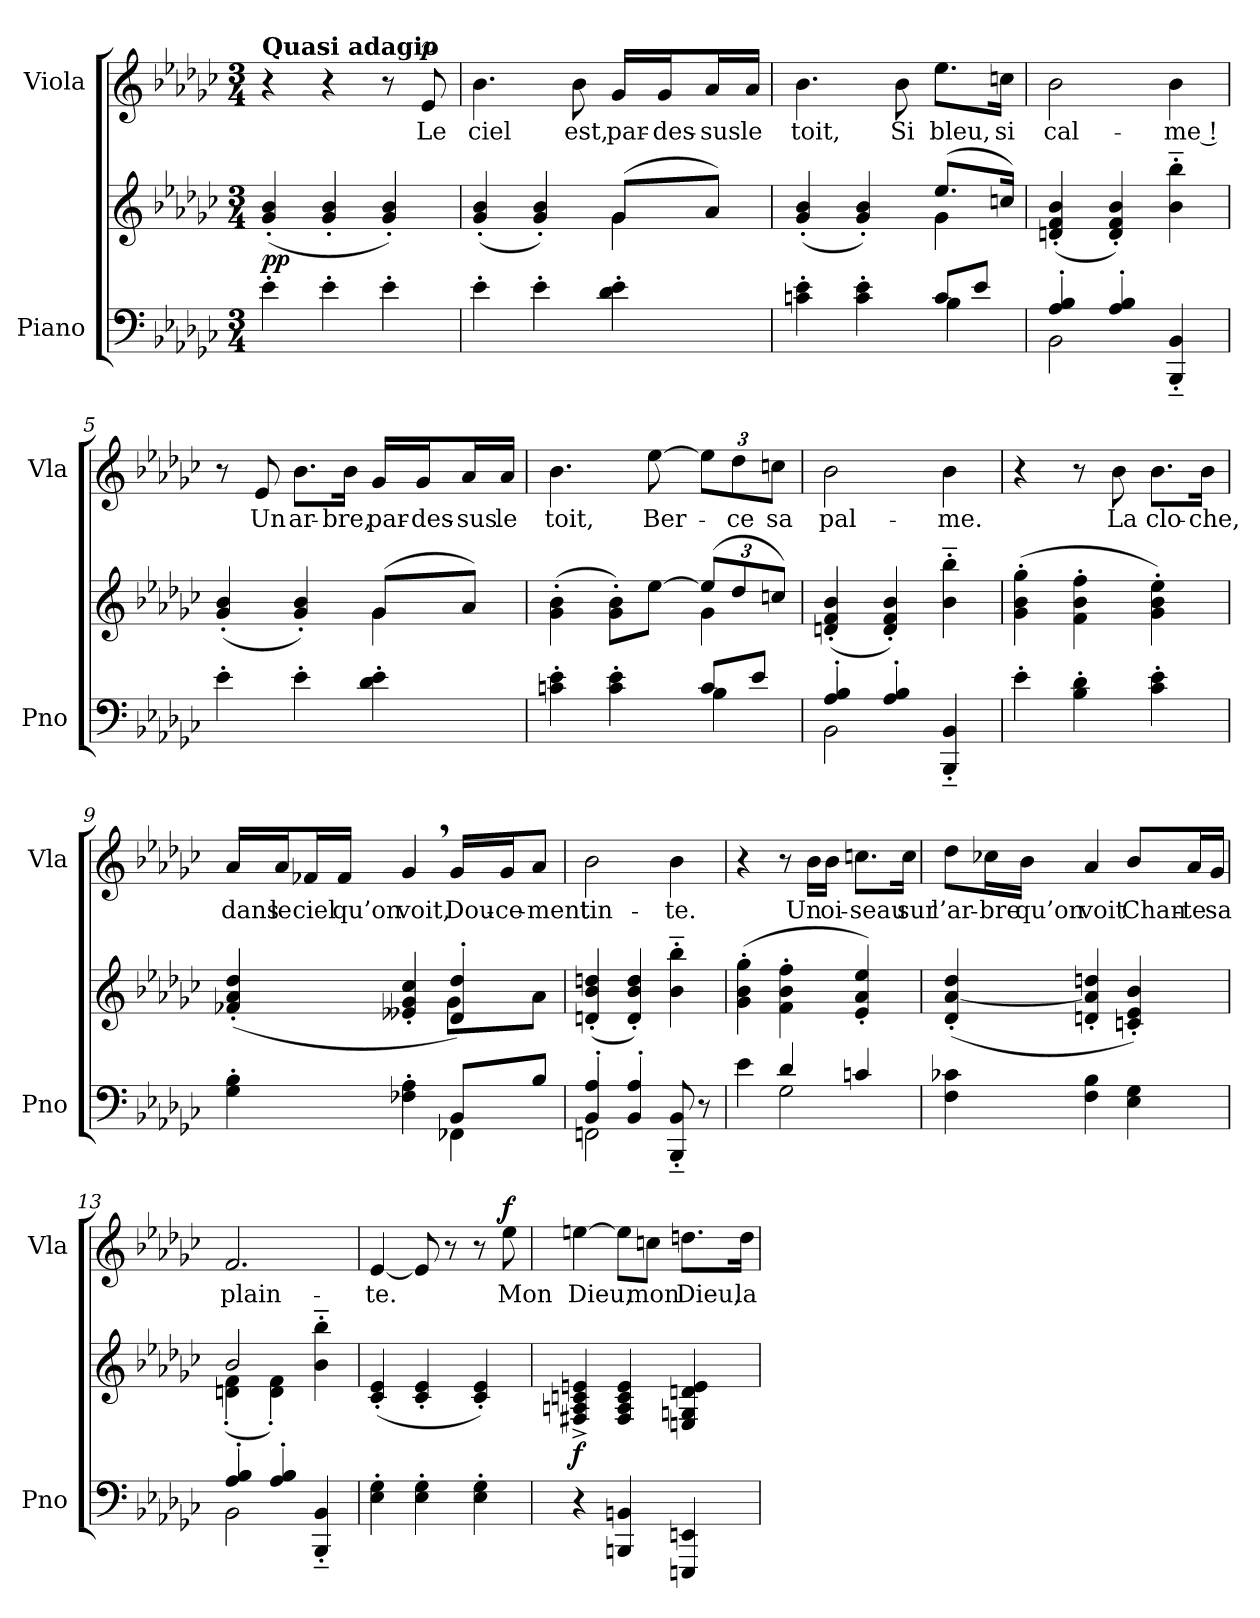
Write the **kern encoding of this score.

**kern	**kern	**dynam	**kern	**text	**dynam
*part2	*part2	*part2	*part1	*part1	*part1
*staff3	*staff2	*staff2/3	*staff1	*staff1	*staff1
*I"Piano	*	*	*I"Viola	*	*
*I'Pno	*	*	*I'Vla	*	*
*clefF4	*clefG2	*	*clefG2	*	*
*k[b-e-a-d-g-c-]	*k[b-e-a-d-g-c-]	*	*k[b-e-a-d-g-c-]	*	*
*M3/4	*M3/4	*	*M3/4	*	*
*MM60	*MM60	*	*MM60	*	*
=1	=1	=1	=1	=1	=1
!	!	!	!LO:TX:a:B:t=Quasi adagio	!	!
!	!	!LO:DY:b	!	!	!
4e-'\	(>4g-/'> 4b-/'>	pp	4r	.	.
4e-'\	4g-/'> 4b-/'>	.	4r	.	.
4e-'\	4g-/'> 4b-/'>)	.	8r	.	.
!	!	!	!	!LO:LY:b	!LO:DY:a
.	.	.	8e-/	Le	p
=2	=2	=2	=2	=2	=2
*	*^	*	*	*	*
!	!	!	!	!	!LO:LY:b	!
4e-'\	(>4g-/'> 4b-/'>	2ryy	.	4.b-\	ciel	.
4e-'\	4g-/'> 4b-/'>)	.	.	.	.	.
!	!	!	!	!	!LO:LY:b	!
.	.	.	.	8b-\	est,	.
!	!	!	!	!	!LO:LY:b	!
4d-\' 4e-\'	(8g-/L	4g-\	.	16g-/LL	par-	.
!	!	!	!	!	!LO:LY:b	!
.	.	.	.	16g-/J	-des-	.
!	!	!	!	!	!LO:LY:b	!
.	8a-/J)	.	.	16a-/L	-sus	.
!	!	!	!	!	!LO:LY:b	!
.	.	.	.	16a-/JJ	le	.
=3	=3	=3	=3	=3	=3	=3
*^	*	*	*	*	*	*
!	!	!	!	!	!	!LO:LY:b	!
4cn\' 4e-\'	2ryy	(>4g-/'> 4b-/'>	2ryy	.	4.b-\	toit,	.
4c\' 4e-\'	.	4g-/'> 4b-/'>)	.	.	.	.	.
!	!	!	!	!	!	!LO:LY:b	!
.	.	.	.	.	8b-\	Si	.
!	!	!	!	!	!	!LO:LY:b	!
8c/L	4B-\	(8.ee-/L	4g-\	.	8.ee-\L	bleu,	.
8e-/J	.	.	.	.	.	.	.
!	!	!	!	!	!	!LO:LY:b	!
.	.	16ccn/Jk)	.	.	16ccn\Jk	si	.
*	*	*v	*v	*	*	*	*
=4	=4	=4	=4	=4	=4	=4
!	!	!	!	!	!LO:LY:b	!
4A-/' 4B-/'	2BB-\	(>4dn/'> 4f/'> 4b-/'>	.	2b-\	cal-	.
4A-/' 4B-/'	.	4d/'> 4f/'> 4b-/'>)	.	.	.	.
!	!	!	!	!	!LO:LY:b	!
4BBB-/'>~> 4BB-/'>~>	4ryy	4b-\'~ 4bb-\'~	.	4b-\	-me !	.
*v	*v	*	*	*	*	*
!!LO:LB:g=z
=5	=5	=5	=5	=5	=5
*	*^	*	*	*	*
4e-'\	(>4g-/'> 4b-/'>	2ryy	.	8r	.	.
!	!	!	!	!	!LO:LY:b	!
.	.	.	.	8e-/	Un	.
!	!	!	!	!	!LO:LY:b	!
4e-'\	4g-/'> 4b-/'>)	.	.	8.b-\L	ar-	.
!	!	!	!	!	!LO:LY:b	!
.	.	.	.	16b-\Jk	-bre,	.
!	!	!	!	!	!LO:LY:b	!
4d-\' 4e-\'	(8g-/L	4g-\	.	16g-/LL	par-	.
!	!	!	!	!	!LO:LY:b	!
.	.	.	.	16g-/J	-des-	.
!	!	!	!	!	!LO:LY:b	!
.	8a-/J)	.	.	16a-/L	-sus	.
!	!	!	!	!	!LO:LY:b	!
.	.	.	.	16a-/JJ	le	.
=6	=6	=6	=6	=6	=6	=6
*^	*	*	*	*	*	*
!	!	!	!	!	!	!LO:LY:b	!
4cn\' 4e-\'	2ryy	(4g-\' 4b-\'	2ryy	.	4.b-\	toit,	.
4c\' 4e-\'	.	8g-\' 8b-\'L)	.	.	.	.	.
!	!	!	!	!	!	!LO:LY:b	!
.	.	[8ee-\J	.	.	[8ee-\	Ber-	.
*	*	*Xbrackettup	*	*	*	*	*
8c/L	4B-\	(12ee-/L]	4g-\	.	12ee-\L]	.	.
!	!	!	!	!	!	!LO:LY:b	!
.	.	12dd-/	.	.	12dd-\	-ce	.
8e-/J	.	.	.	.	.	.	.
!	!	!	!	!	!	!LO:LY:b	!
.	.	12ccn/J)	.	.	12ccn\J	sa	.
*	*	*v	*v	*	*	*	*
=7	=7	=7	=7	=7	=7	=7
!	!	!	!	!	!LO:LY:b	!
4A-/' 4B-/'	2BB-\	(>4dn/'> 4f/'> 4b-/'>	.	2b-\	pal-	.
4A-/' 4B-/'	.	4d/'> 4f/'> 4b-/'>)	.	.	.	.
!	!	!	!	!	!LO:LY:b	!
4BBB-/'>~> 4BB-/'>~>	4ryy	4b-\'~ 4bb-\'~	.	4b-\	-me.	.
*v	*v	*	*	*	*	*
=8	=8	=8	=8	=8	=8
4e-'\	(4g-\' 4b-\' 4gg-\'	.	4r	.	.
4B-\' 4d-\'	4f\' 4b-\' 4ff\'	.	8r	.	.
!	!	!	!	!LO:LY:b	!
.	.	.	8b-\	La	.
!	!	!	!	!LO:LY:b	!
4c-\' 4e-\'	4g-\' 4b-\' 4ee-\')	.	8.b-\L	clo-	.
!	!	!	!	!LO:LY:b	!
.	.	.	16b-\Jk	-che,	.
!!LO:LB:g=z
=9	=9	=9	=9	=9	=9
*^	*^	*	*	*	*
!	!	!	!	!	!	!LO:LY:b	!
4G-\' 4B-\'	2ryy	(4f-X/'> 4a-/'> 4dd-/'>	2ryy	.	16a-/LL	dans	.
!	!	!	!	!	!	!LO:LY:b	!
.	.	.	.	.	16a-/J	le	.
!	!	!	!	!	!	!LO:LY:b	!
.	.	.	.	.	16f-X/L	ciel	.
!	!	!	!	!	!	!LO:LY:b	!
.	.	.	.	.	16f-/JJ	qu’on	.
!	!	!	!	!	!	!LO:LY:b	!
4F-X\' 4A-\'	.	4e--X/'> 4g-/'> 4cc-/'>	.	.	4g-,/	voit,	.
!	!	!	!	!	!	!LO:LY:b	!
8BB-/L	4FF-X\	4d-/' 4dd-/')	8g-\L	.	16g-/LL	Dou-	.
!	!	!	!	!	!	!LO:LY:b	!
.	.	.	.	.	16g-/J	-ce-	.
!	!	!	!	!	!	!LO:LY:b	!
8B-/J	.	.	8a-\J	.	8a-/J	-ment	.
=10	=10	=10	=10	=10	=10	=10	=10
!	!	!	!	!	!	!LO:LY:b	!
*	*	*v	*v	*	*	*	*
4BB-/' 4A-/'	2FFn\	(>4dn/'> 4b-/'> 4ddn/'>	.	2b-\	tin-	.
4BB-/' 4A-/'	.	4d/'> 4b-/'> 4dd/'>)	.	.	.	.
!	!	!	!	!	!LO:LY:b	!
8BBB-/'>~> 8BB-/'>~>	4ryy	4b-\'~ 4bb-\'~	.	4b-\	-te.	.
8r	.	.	.	.	.	.
=11	=11	=11	=11	=11	=11	=11
4e-\	4ryy	(4g-\' 4b-\' 4gg-\'	.	4r	.	.
4d-/	2G-\	4f\' 4b-\' 4ff\'	.	8r	.	.
!	!	!	!	!	!LO:LY:b	!
.	.	.	.	16b-\LL	Un	.
!	!	!	!	!	!LO:LY:b	!
.	.	.	.	16b-\JJ	oi-	.
!	!	!	!	!	!LO:LY:b	!
4cn/	.	4e-/'> 4a-/'> 4ee-/'>)	.	8.ccn\L	-seau	.
!	!	!	!	!	!LO:LY:b	!
.	.	.	.	16cc\Jk	sur	.
*v	*v	*	*	*	*	*
!!LO:LB:g=z
=12	=12	=12	=12	=12	=12
!	!	!	!	!LO:LY:b	!
4F\ 4c-X\	(4d-/' [4a-/' 4dd-/'	.	8dd-\L	l’ar-	.
!	!	!	!	!LO:LY:b	!
.	.	.	16cc-X\L	-bre	.
!	!	!	!	!LO:LY:b	!
.	.	.	16b-\JJ	qu’on	.
!	!	!	!	!LO:LY:b	!
4F\ 4B-\	4dn/' 4a-/]' 4ddn/'	.	4a-/	voit	.
!	!	!	!	!LO:LY:b	!
4E-\ 4G-\	4cn/' 4e-/' 4b-/')	.	8b-/L	Chan-	.
!	!	!	!	!LO:LY:b	!
.	.	.	16a-/L	-te	.
!	!	!	!	!LO:LY:b	!
.	.	.	16g-/JJ	sa	.
=13	=13	=13	=13	=13	=13
*^	*^	*	*	*	*
!	!	!	!	!	!	!LO:LY:b	!
4A-/' 4B-/'	2BB-\	2b-/	(4dn\' 4f\'	.	2.f/	plain-	.
4A-/' 4B-/'	.	.	4d\' 4f\')	.	.	.	.
4BBB-/'>~> 4BB-/'>~>	4ryy	4b-\'~ 4bb-\'~	4ryy	.	.	.	.
=14	=14	=14	=14	=14	=14	=14	=14
!	!	!	!	!	!	!LO:LY:b	!
*v	*v	*	*	*	*	*	*
*	*v	*v	*	*	*	*
4E-\' 4G-\'	(>4c-/'> 4e-/'>	.	[4e-/	-te.	.
4E-\' 4G-\'	4c-/'> 4e-/'>	.	8e-/]	.	.
.	.	.	8r	.	.
4E-\' 4G-\'	4c-/'> 4e-/'>)	.	8r	.	.
!	!	!	!	!LO:LY:b	!LO:DY:a
.	.	.	8ee-\	Mon	f
=15	=15	=15	=15	=15	=15
!	!	!LO:DY:b	!	!LO:LY:b	!
4r	4F#X/^> 4An/^> 4cn/^> 4en/^>	f	[4een\	Dieu,	.
4BBBn/ 4BBn/	4F#/ 4A/ 4c/ 4e/	.	8ee\L]	.	.
!	!	!	!	!LO:LY:b	!
.	.	.	8ccn\J	mon	.
!	!	!	!	!LO:LY:b	!
4EEEn/ 4EEn/	4En/ 4Gn/ 4dn/ 4e/	.	8.ddn\L	Dieu,	.
!	!	!	!	!LO:LY:b	!
.	.	.	16dd\Jk	la	.
=	=	=	=	=	=
*-	*-	*-	*-	*-	*-
